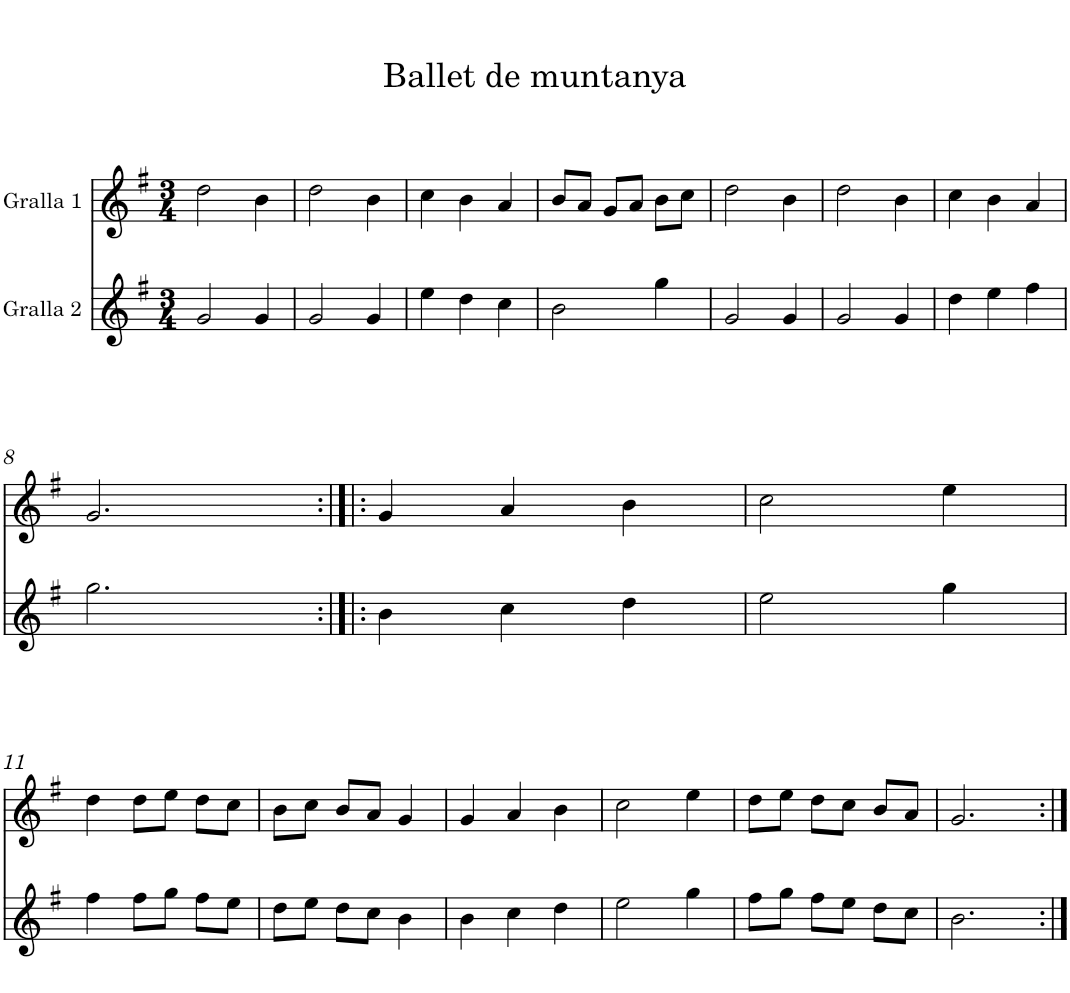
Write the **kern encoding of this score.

**kern	**kern
*part2	*part1
*staff2	*staff1
*I"Gralla 2	*I"Gralla 1
*clefG2	*clefG2
*k[f#]	*k[f#]
*M3/4	*M3/4
=1	=1
2g/	2dd\
4g/	4b\
=2	=2
2g/	2dd\
4g/	4b\
=3	=3
4ee\	4cc\
4dd\	4b\
4cc\	4a/
=4	=4
2b\	8b/L
.	8a/J
.	8g/L
.	8a/J
4gg\	8b\L
.	8cc\J
=5	=5
2g/	2dd\
4g/	4b\
=6	=6
2g/	2dd\
4g/	4b\
=7	=7
4dd\	4cc\
4ee\	4b\
4ff#\	4a/
!!LO:LB:g=z
=8	=8
2.gg\	2.g/
=9:|!|:	=9:|!|:
4b\	4g/
4cc\	4a/
4dd\	4b\
=10	=10
2ee\	2cc\
4gg\	4ee\
!!LO:LB:g=z
=11	=11
4ff#\	4dd\
8ff#\L	8dd\L
8gg\J	8ee\J
8ff#\L	8dd\L
8ee\J	8cc\J
=12	=12
8dd\L	8b\L
8ee\J	8cc\J
8dd\L	8b/L
8cc\J	8a/J
4b\	4g/
=13	=13
4b\	4g/
4cc\	4a/
4dd\	4b\
=14	=14
2ee\	2cc\
4gg\	4ee\
=15	=15
8ff#\L	8dd\L
8gg\J	8ee\J
8ff#\L	8dd\L
8ee\J	8cc\J
8dd\L	8b/L
8cc\J	8a/J
=16	=16
2.b\	2.g/
=:|!	=:|!
*-	*-
